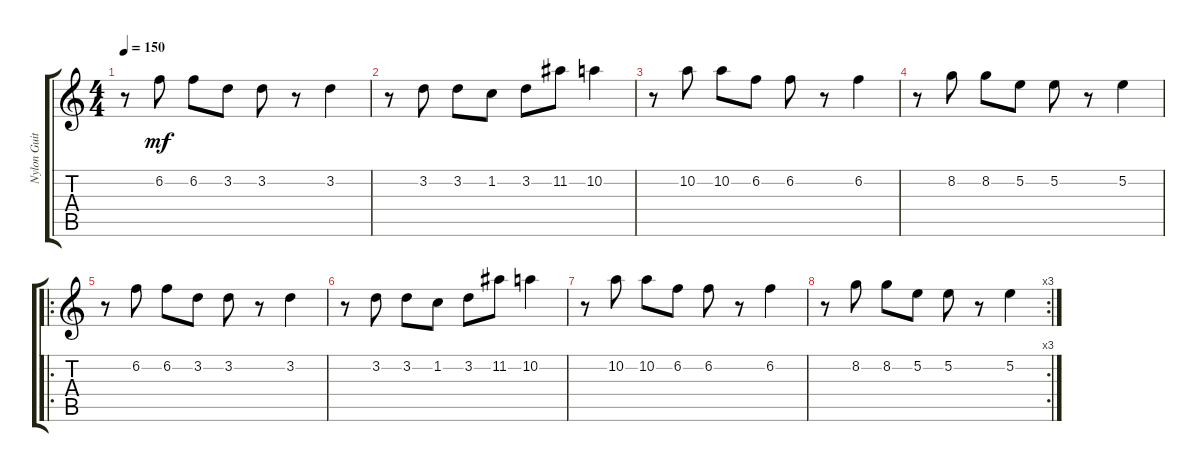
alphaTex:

\track ("Nylon Guitar" "Nylon Guit") {instrument acousticguitarnylon}
\staff {score tabs}
\tuning (E4 B3 G3 D3 A2 E2) {hide}
\ts (4 4)
\tempo 150
\clef g2
\ks c
r.8{dy mf instrument acousticguitarnylon} 6.2.8 6.2.8 3.2.8 3.2.8 r.8 3.2.4 |
r.8 3.2.8 3.2.8 1.2.8 3.2.8 11.2.8 10.2.4 |
r.8 10.2.8 10.2.8 6.2.8 6.2.8 r.8 6.2.4 |
r.8 8.2.8 8.2.8 5.2.8 5.2.8 r.8 5.2.4 |
\ro
r.8 6.2.8 6.2.8 3.2.8 3.2.8 r.8 3.2.4 |
r.8 3.2.8 3.2.8 1.2.8 3.2.8 11.2.8 10.2.4 |
r.8 10.2.8 10.2.8 6.2.8 6.2.8 r.8 6.2.4 |
\rc 3
r.8 8.2.8 8.2.8 5.2.8 5.2.8 r.8 5.2.4
